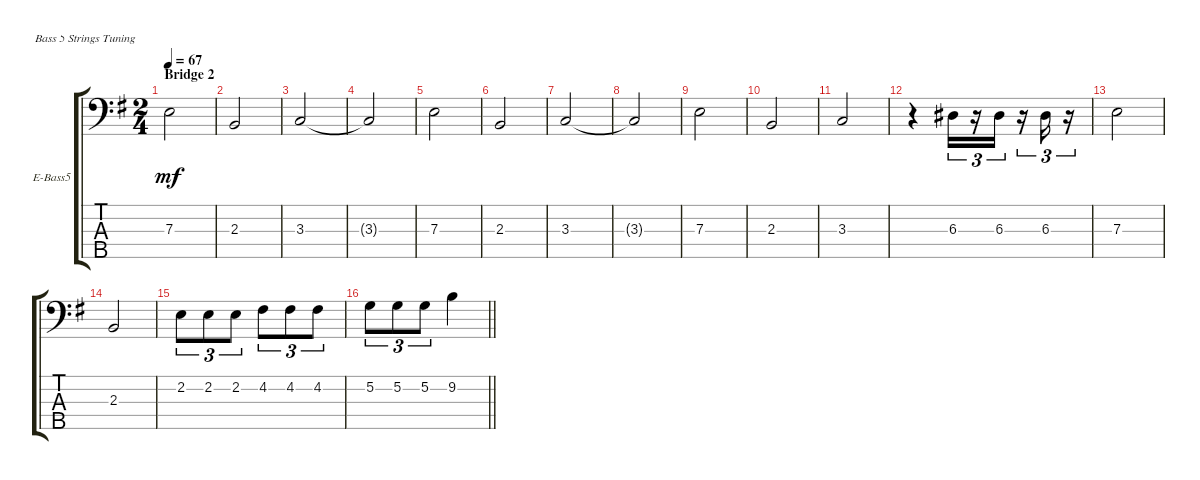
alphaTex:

\bracketExtendMode groupsimilarinstruments
\firstSystemTrackNameOrientation horizontal
\otherSystemsTrackNameOrientation horizontal
\track ("baz (Andrey Stefnuk)" "E-Bass5") {instrument electricbasspick}
\staff {score tabs}
\tuning (G2 D2 A1 E1 B0)
\ts (2 4)
\section ("" "Bridge 2")
\tempo 67
\clef f4
\ks eminor
7.3.2{dy mf} |
2.3.2 |
3.3.2 |
3.3{t}.2 |
7.3.2 |
2.3.2 |
3.3.2 |
3.3{t}.2 |
7.3.2 |
2.3.2 |
3.3.2 |
r.4 6.3.16{tu (3 2)} r.16{tu (3 2)} 6.3.16{tu (3 2)} r.16{tu (3 2)} 6.3.16{tu (3 2)} r.16{tu (3 2)} |
7.3.2 |
2.3.2 |
2.2.8{tu (3 2)} 2.2.8{tu (3 2)} 2.2.8{tu (3 2)} 4.2.8{tu (3 2)} 4.2.8{tu (3 2)} 4.2.8{tu (3 2)} |
\barLineRight lightlight
5.2.8{tu (3 2)} 5.2.8{tu (3 2)} 5.2.8{tu (3 2)} 9.2.4
